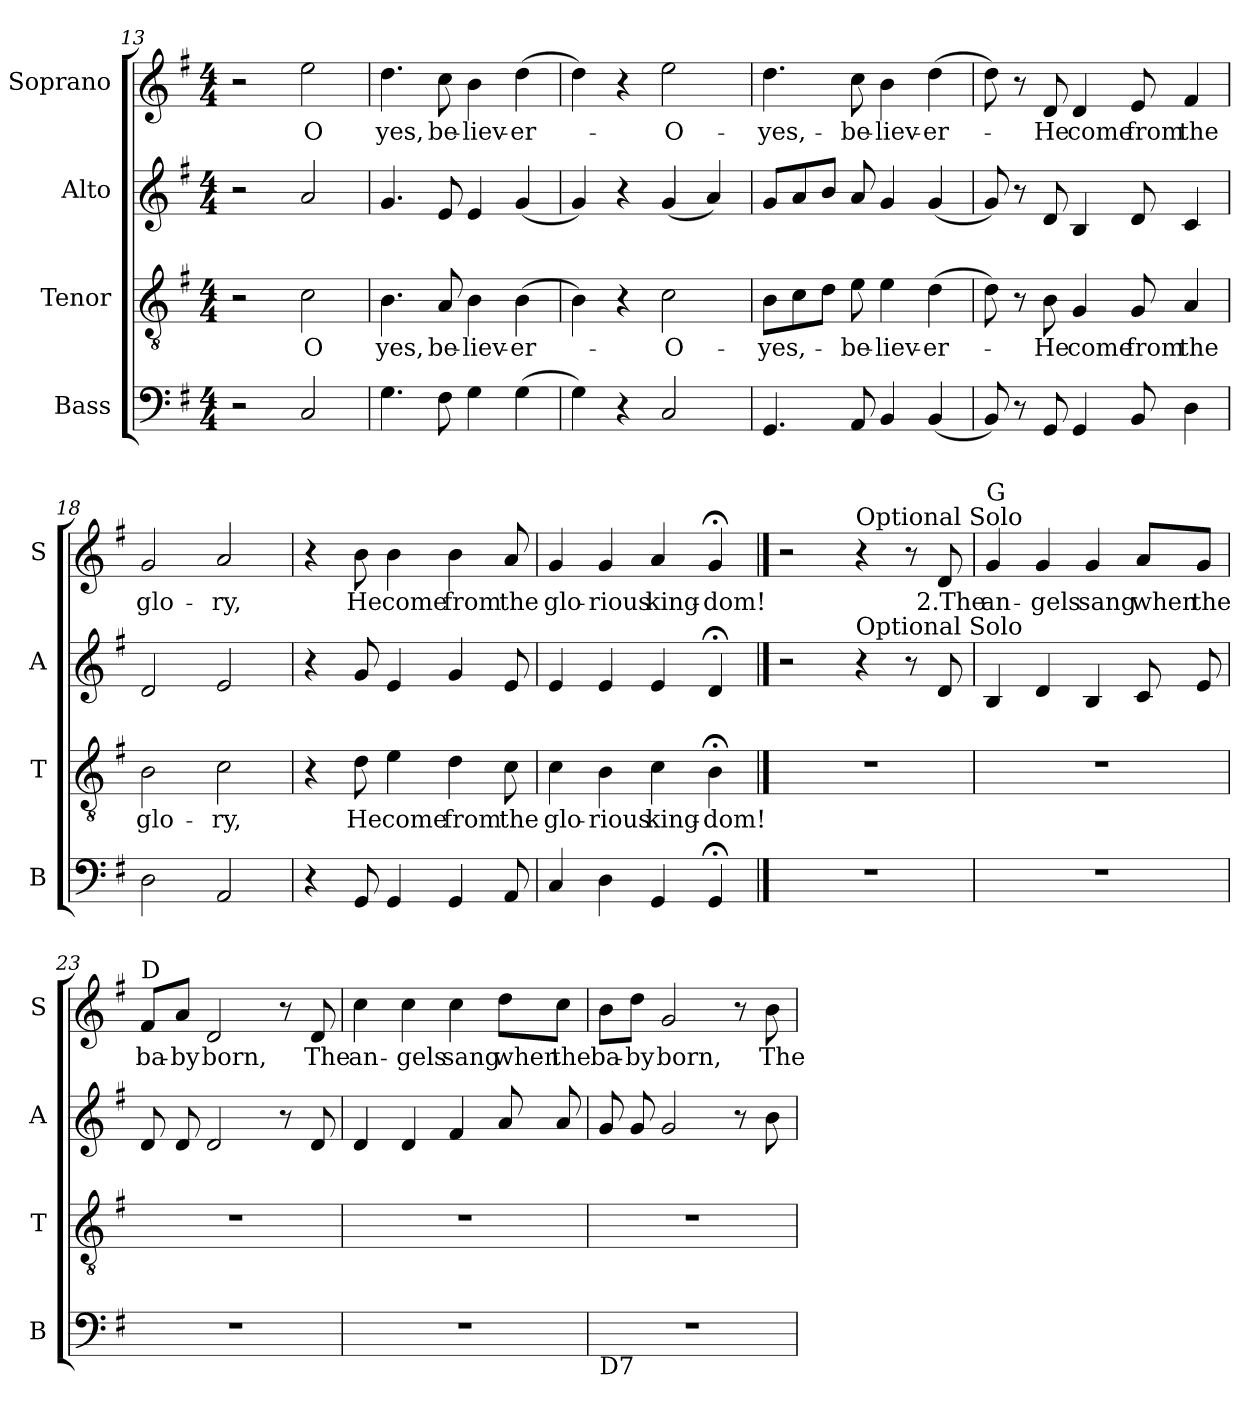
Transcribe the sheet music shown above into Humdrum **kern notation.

**kern	**kern	**text	**kern	**kern	**text
*part4	*part3	*part3	*part2	*part1	*part1
*staff4	*staff3	*staff3	*staff2	*staff1	*staff1
*I"Bass	*I"Tenor	*	*I"Alto	*I"Soprano	*
*I'B	*I'T	*	*I'A	*I'S	*
*clefF4	*clefGv2	*	*clefG2	*clefG2	*
*k[f#]	*k[f#]	*	*k[f#]	*k[f#]	*
*G:	*G:	*	*G:	*G:	*
*M4/4	*M4/4	*	*M4/4	*M4/4	*
=13	=13	=13	=13	=13	=13
2r	2r	.	2r	2r	.
2C/	2c\	O	2a/	2ee\	O
=14	=14	=14	=14	=14	=14
4.G\	4.B\	yes,	4.g/	4.dd\	yes,
8F#\	8A/	be-	8e/	8cc\	be-
4G\	4B\	-liev-	4e/	4b\	-liev-
(4G\	(4B\	-er-	(4g/	(4dd\	-er-
=15	=15	=15	=15	=15	=15
4G\)	4B\)	.	4g/)	4dd\)	.
4r	4r	.	4r	4r	.
2C/	2c\	-O-	(4g/	2ee\	-O-
.	.	.	4a/)	.	.
!!LO:PB:g=z
=16	=16	=16	=16	=16	=16
4.GG/	8B\L	-yes,-	8g/L	4.dd\	-yes,-
.	8c\	.	8a/	.	.
.	8d\J	.	8b/J	.	.
8AA/	8e\	-be-	8a/	8cc\	-be-
4BB/	4e\	-liev-	4g/	4b\	-liev-
(4BB/	(4d\	-er-	(4g/	(4dd\	-er-
=17	=17	=17	=17	=17	=17
8BB/)	8d\)	.	8g/)	8dd\)	.
8r	8r	.	8r	8r	.
8GG/	8B\	-He	8d/	8d/	-He
4GG/	4G/	come	4B/	4d/	come
8BB/	8G/	from	8d/	8e/	from
4D\	4A/	the	4c/	4f#/	the
=18	=18	=18	=18	=18	=18
2D\	2B\	glo-	2d/	2g/	glo-
2AA/	2c\	-ry,	2e/	2a/	-ry,
=19	=19	=19	=19	=19	=19
4r	4r	.	4r	4r	.
8GG/	8d\	He	8g/	8b\	He
4GG/	4e\	come	4e/	4b\	come
4GG/	4d\	from	4g/	4b\	from
8AA/	8c\	the	8e/	8a/	the
!!LO:LB:g=z
=20	=20	=20	=20	=20	=20
4C/	4c\	glo-	4e/	4g/	glo-
4D\	4B\	-rious	4e/	4g/	-rious
4GG/	4c\	king-	4e/	4a/	king-
4GG;/	4B;<\	-dom!	4d;/	4g;/	-dom!
==21	==21	==21	==21	==21	==21
1r	1r	.	2r	2r	.
!	!	!	!	!LO:TX:a:t=Optional Solo	!
!	!	!	!LO:TX:a:t=Optional Solo	!	!
.	.	.	4r	4r	.
.	.	.	8r	8r	.
.	.	.	8d/	8d/	2.The
=22	=22	=22	=22	=22	=22
!	!	!	!	!LO:TX:a:t=G	!
1r	1r	.	4B/	4g/	an-
.	.	.	4d/	4g/	-gels
.	.	.	4B/	4g/	sang
.	.	.	8c/	8a/L	when
.	.	.	8e/	8g/J	the
=23	=23	=23	=23	=23	=23
!	!	!	!	!LO:TX:a:t=D	!
1r	1r	.	8d/	8f#/L	ba-
.	.	.	8d/	8a/J	-by
.	.	.	2d/	2d/	born,
.	.	.	8r	8r	.
.	.	.	8d/	8d/	The
!!LO:PB:g=z
=24	=24	=24	=24	=24	=24
1r	1r	.	4d/	4cc\	an-
.	.	.	4d/	4cc\	-gels
.	.	.	4f#/	4cc\	sang
.	.	.	8a/	8dd\L	when
.	.	.	8a/	8cc\J	the
=25	=25	=25	=25	=25	=25
!LO:TX:b:t=D7	!	!	!	!	!
1r	1r	.	8g/	8b\L	ba-
.	.	.	8g/	8dd\J	-by
.	.	.	2g/	2g/	born,
.	.	.	8r	8r	.
.	.	.	8b\	8b\	The
=	=	=	=	=	=
*-	*-	*-	*-	*-	*-
